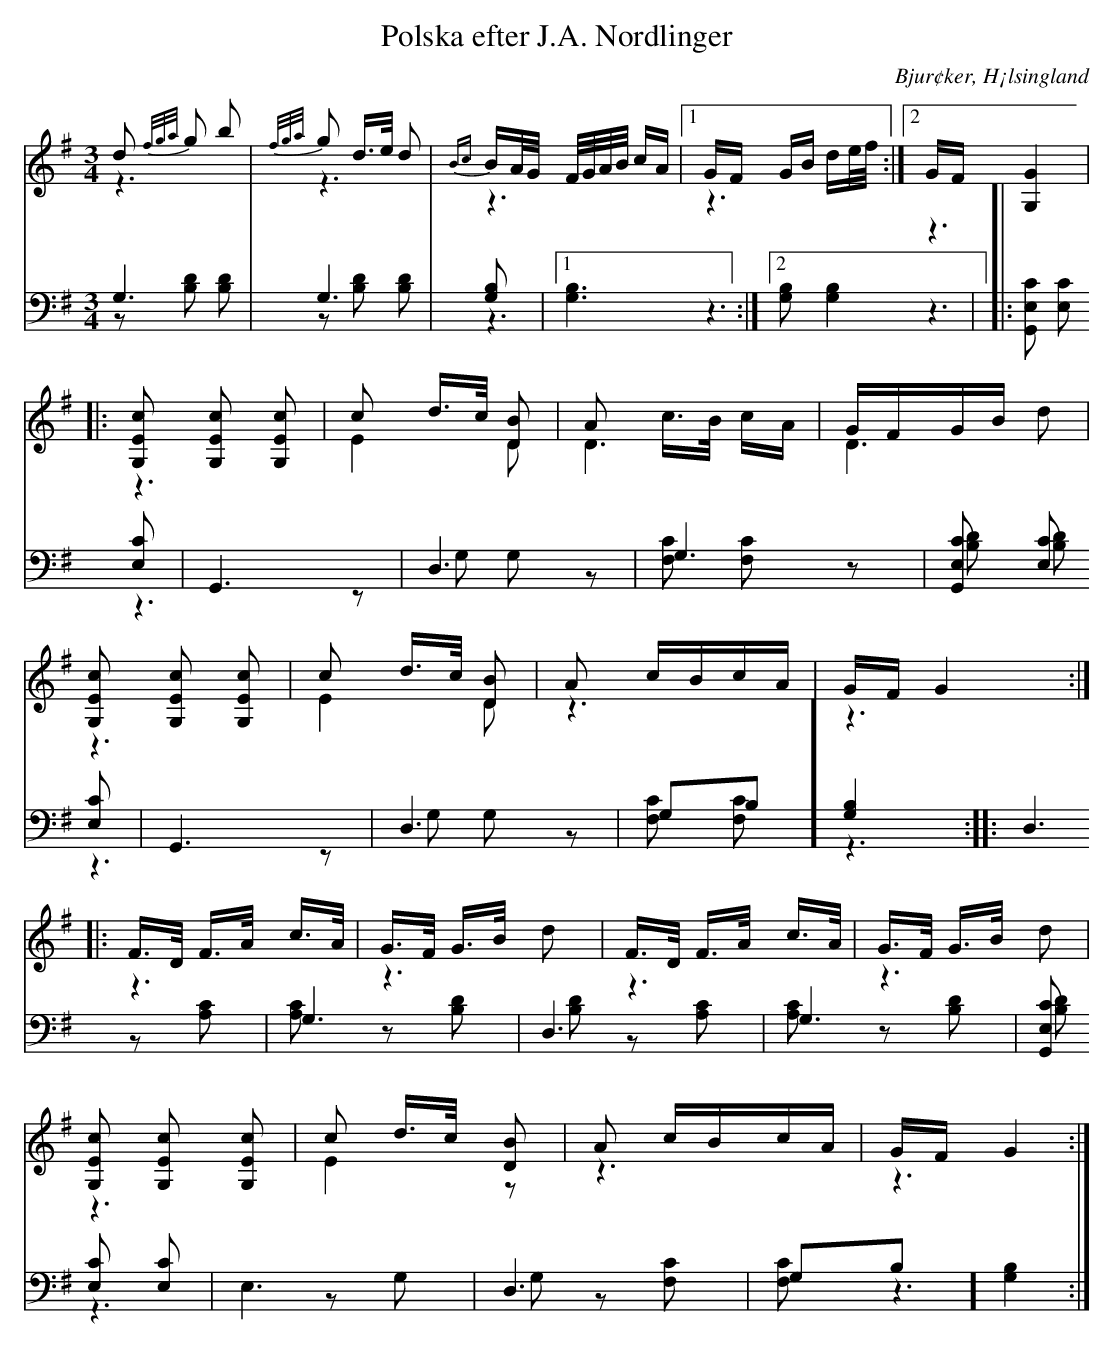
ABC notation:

X:1
T: Polska efter J.A. Nordlinger
O: Bjur¢ker, H¡lsingland
M: 3/4
L: 1/16
K: G
V:1
V:2 merge
V:3
V:4 merge
V:1
d2 {f/g/a/}g2 b2 |{f/g/a/}g2 d>e d2|{Bc}BA/G/ F/G/A/B/ cA|1 GF GB de/f/ :|2 GF[G,4G4]|
|:[G,2E2c2] [G,2E2c2] [G,2E2c2]|c2 d>c [D2B2]|A2 c>B cA|GFGB d2|
[G,2E2c2] [G,2E2c2] [G,2E2c2]|c2 d>c [D2B2]|A2 cBcA|GF G4:|
|:F>D F>A c>A|G>F G>B d2|F>D F>A c>A|G>F G>B d2|
[G,2E2c2] [G,2E2c2] [G,2E2c2]|c2 d>c [D2B2]|A2 cBcA|GF G4:|
V:2
z6 |z6 |z6 |1 z6 :|2 z6 |
|:z6 |E4 D2 |D6 |D6 |
z6 |E4 D2 |z6 |z6 :|
|:z6 |z6 |z6 |z6 |
z6 |E4 z2 |z6 |z6 :|
V:3 clef=bass
G,6 |G,6 |[G,2B,2] |1 [G,6B,6] :|2 [G,2B,2] [G,4B,4] |
|:[G,,2E,2C2] [E,2C2] [E,2C2]|G,,6 |D,6 |G,6 |
[G,,2E,2C2] [E,2C2] [E,2C2]|G,,6 |D,6 |G,2B,2] [G,4B,4] :|
|:D,6 |G,6 |D,6 |G,6 |
[G,,2E,2C2] [E,2C2] [E,2C2]|E,6 |D,6 |G,2B,2] [G,4B,4] :|
V:4 clef=bass
z2 [B,2D2] [B,2D2]|z2 [B,2D2] [B,2D2]|z6 |1 z6 :|2 z6 |
|:z6 |z2 G,2 G,2|z2 [F,2C2] [F,2C2] |z2 [B,2D2] [B,2D2]|
z6 |z2 G,2 G,2|z2 [F,2C2] [F,2C2] |z6 :|
|:z2 [A,2C2] [A,2C2]|z2 [B,2D2] [B,2D2]|z2 [A,2C2] [A,2C2]|z2 [B,2D2] [B,2D2] |
z6 |z2 G,2 G,2|z2 [F,2C2] [F,2C2]|z6 :|
